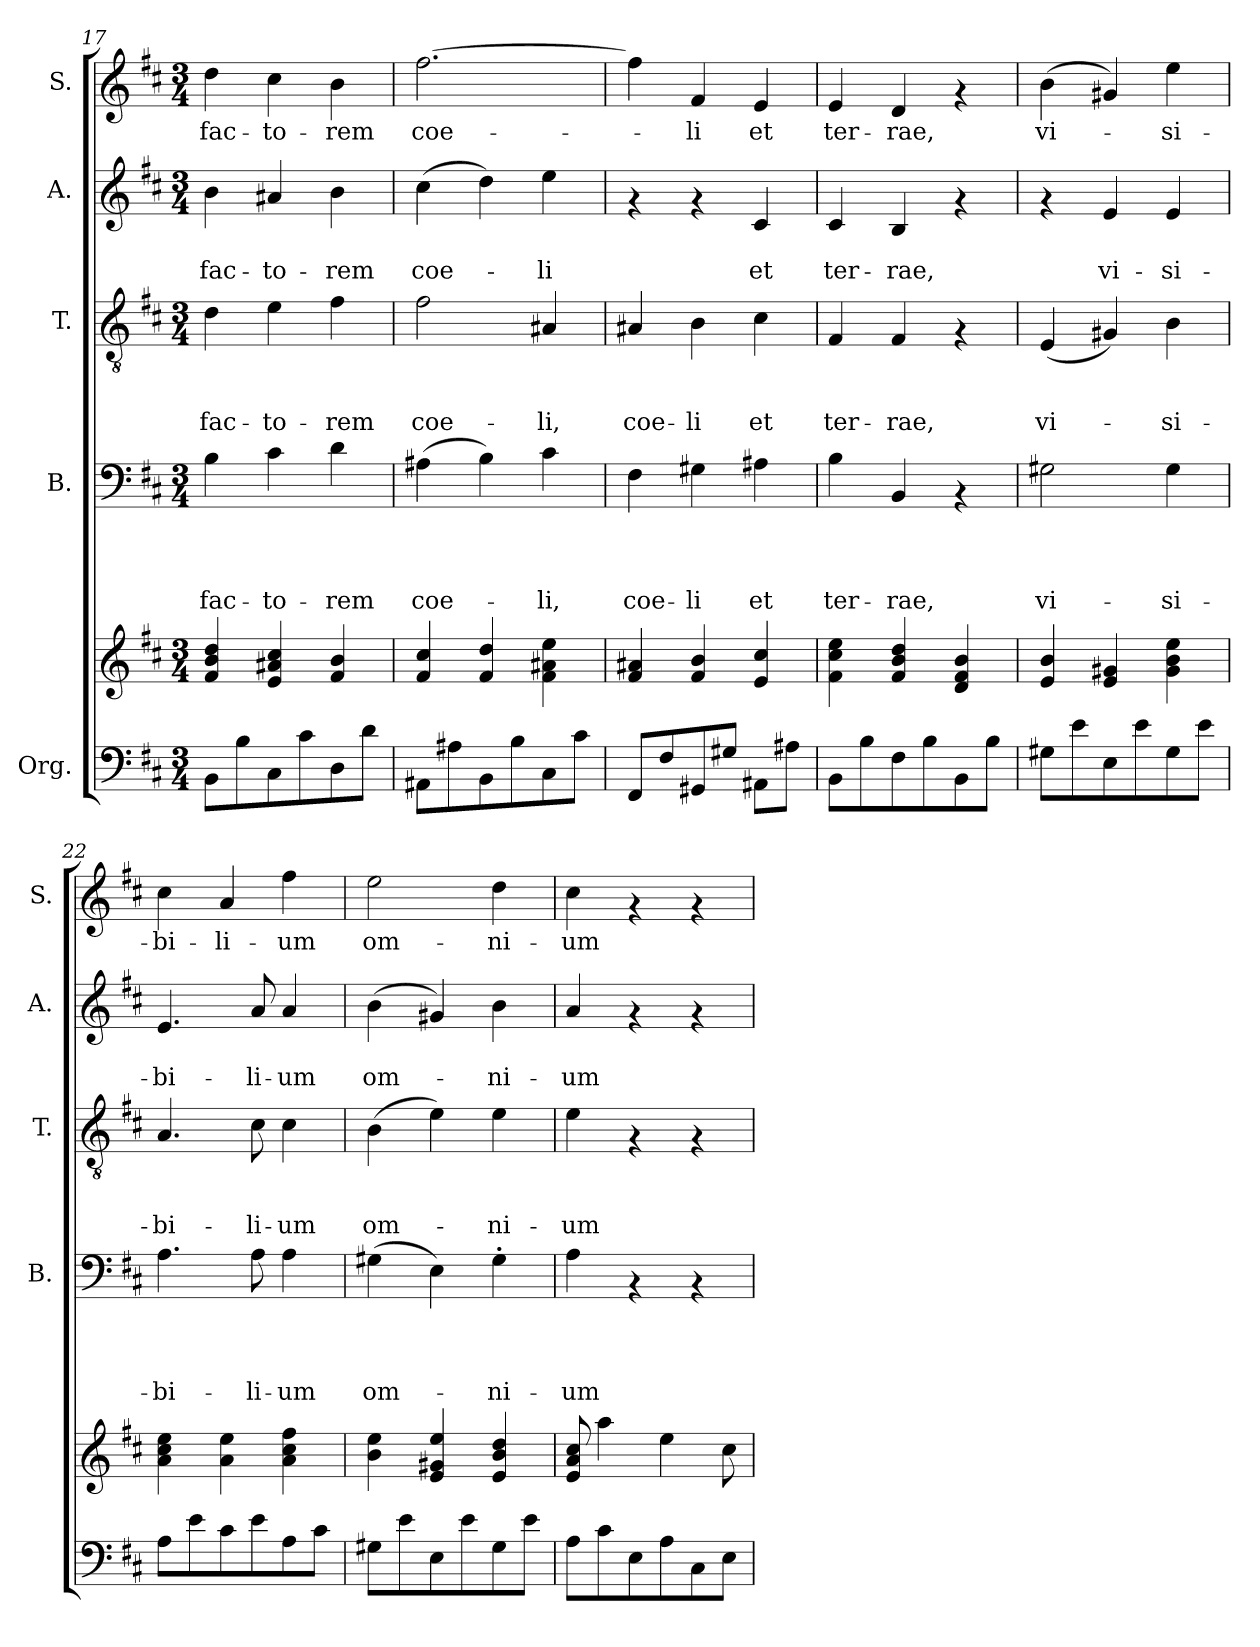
**kern	**kern	**kern	**text	**text	**text	**text	**kern	**text	**text	**text	**kern	**text	**text	**kern	**text
*part5	*part5	*part4	*part4	*part4	*part4	*part4	*part3	*part3	*part3	*part3	*part2	*part2	*part2	*part1	*part1
*staff6	*staff5	*staff4	*staff4	*staff4	*staff4	*staff4	*staff3	*staff3	*staff3	*staff3	*staff2	*staff2	*staff2	*staff1	*staff1
*I"Org.	*	*I"B.	*	*	*	*	*I"T.	*	*	*	*I"A.	*	*	*I"S.	*
*	*	*I'B.	*	*	*	*	*I'T.	*	*	*	*I'A.	*	*	*I'S.	*
*clefF4	*clefG2	*clefF4	*	*	*	*	*clefGv2	*	*	*	*clefG2	*	*	*clefG2	*
*k[f#c#]	*k[f#c#]	*k[f#c#]	*	*	*	*	*k[f#c#]	*	*	*	*k[f#c#]	*	*	*k[f#c#]	*
*D:	*D:	*D:	*	*	*	*	*D:	*	*	*	*D:	*	*	*D:	*
*M3/4	*M3/4	*M3/4	*	*	*	*	*M3/4	*	*	*	*M3/4	*	*	*M3/4	*
=17	=17	=17	=17	=17	=17	=17	=17	=17	=17	=17	=17	=17	=17	=17	=17
!	!	!	!	!	!	!LO:LY:b	!	!	!	!LO:LY:b	!	!	!LO:LY:b	!	!LO:LY:b
8BB\L	4f#/ 4b/ 4dd/	4B\	.	.	.	fac-	4d\	.	.	fac-	4b\	.	fac-	4dd\	fac-
8B\	.	.	.	.	.	.	.	.	.	.	.	.	.	.	.
!	!	!	!	!	!	!LO:LY:b	!	!	!	!LO:LY:b	!	!	!LO:LY:b	!	!LO:LY:b
8C#\	4e/ 4a#X/ 4cc#/	4c#\	.	.	.	-to-	4e\	.	.	-to-	4a#X/	.	-to-	4cc#\	-to-
8c#\	.	.	.	.	.	.	.	.	.	.	.	.	.	.	.
!	!	!	!	!	!	!LO:LY:b	!	!	!	!LO:LY:b	!	!	!LO:LY:b	!	!LO:LY:b
8D\	4f#/ 4b/	4d\	.	.	.	-rem	4f#\	.	.	-rem	4b\	.	-rem	4b\	-rem
8d\J	.	.	.	.	.	.	.	.	.	.	.	.	.	.	.
!!LO:PB:g=z
=18	=18	=18	=18	=18	=18	=18	=18	=18	=18	=18	=18	=18	=18	=18	=18
!	!	!	!	!	!	!LO:LY:b	!	!	!	!LO:LY:b	!	!	!LO:LY:b	!	!LO:LY:b
8AA#X\L	4f#/ 4cc#/	(>4A#X\	.	.	.	coe-	2f#\	.	.	coe-	(>4cc#\	.	coe-	[>2.ff#\	coe-
8A#X\	.	.	.	.	.	.	.	.	.	.	.	.	.	.	.
8BB\	4f#/ 4dd/	4B\)	.	.	.	.	.	.	.	.	4dd\)	.	.	.	.
8B\	.	.	.	.	.	.	.	.	.	.	.	.	.	.	.
!	!	!	!	!	!	!LO:LY:b	!	!	!	!LO:LY:b	!	!	!LO:LY:b	!	!
8C#\	4f#\ 4a#X\ 4ee\	4c#\	.	.	.	-li,	4A#X/	.	.	-li,	4ee\	.	-li	.	.
8c#\J	.	.	.	.	.	.	.	.	.	.	.	.	.	.	.
=19	=19	=19	=19	=19	=19	=19	=19	=19	=19	=19	=19	=19	=19	=19	=19
!	!	!	!	!	!	!LO:LY:b	!	!	!	!LO:LY:b	!	!	!	!	!
8FF#/L	4f#/ 4a#X/	4F#\	.	.	.	coe-	4A#X/	.	.	coe-	4rf	.	.	4ff#\]	.
8F#/	.	.	.	.	.	.	.	.	.	.	.	.	.	.	.
!	!	!	!	!	!	!LO:LY:b	!	!	!	!LO:LY:b	!	!	!	!	!LO:LY:b
8GG#X/	4f#/ 4b/	4G#X\	.	.	.	-li	4B\	.	.	-li	4rf	.	.	4f#/	-li
8G#X/J	.	.	.	.	.	.	.	.	.	.	.	.	.	.	.
!	!	!	!	!	!	!LO:LY:b	!	!	!	!LO:LY:b	!	!	!LO:LY:b	!	!LO:LY:b
8AA#X\L	4e/ 4cc#/	4A#X\	.	.	.	et	4c#\	.	.	et	4c#/	.	et	4e/	et
8A#X\J	.	.	.	.	.	.	.	.	.	.	.	.	.	.	.
=20	=20	=20	=20	=20	=20	=20	=20	=20	=20	=20	=20	=20	=20	=20	=20
!	!	!	!	!	!	!LO:LY:b	!	!	!	!LO:LY:b	!	!	!LO:LY:b	!	!LO:LY:b
8BB\L	4f#\ 4cc#\ 4ee\	4B\	.	.	.	ter-	4F#/	.	.	ter-	4c#/	.	ter-	4e/	ter-
8B\	.	.	.	.	.	.	.	.	.	.	.	.	.	.	.
!	!	!	!	!	!	!LO:LY:b	!	!	!	!LO:LY:b	!	!	!LO:LY:b	!	!LO:LY:b
8F#\	4f#/ 4b/ 4dd/	4BB/	.	.	.	-rae,	4F#/	.	.	-rae,	4B/	.	-rae,	4d/	-rae,
8B\	.	.	.	.	.	.	.	.	.	.	.	.	.	.	.
8BB\	4d/ 4f#/ 4b/	4rAA	.	.	.	.	4rF	.	.	.	4rf	.	.	4rf	.
8B\J	.	.	.	.	.	.	.	.	.	.	.	.	.	.	.
=21	=21	=21	=21	=21	=21	=21	=21	=21	=21	=21	=21	=21	=21	=21	=21
!	!	!	!	!	!	!LO:LY:b	!	!	!	!LO:LY:b	!	!	!	!	!LO:LY:b
8G#X\L	4e/ 4b/	2G#X\	.	.	.	vi-	(<4E/	.	.	vi-	4rf	.	.	(>4b\	vi-
8e\	.	.	.	.	.	.	.	.	.	.	.	.	.	.	.
!	!	!	!	!	!	!	!	!	!	!	!	!	!LO:LY:b	!	!
8E\	4e/ 4g#X/	.	.	.	.	.	4G#X/)	.	.	.	4e/	.	vi-	4g#X/)	.
8e\	.	.	.	.	.	.	.	.	.	.	.	.	.	.	.
!	!	!	!	!	!	!LO:LY:b	!	!	!	!LO:LY:b	!	!	!LO:LY:b	!	!LO:LY:b
8G#\	4g#\ 4b\ 4ee\	4G#\	.	.	.	-si-	4B\	.	.	-si-	4e/	.	-si-	4ee\	-si-
8e\J	.	.	.	.	.	.	.	.	.	.	.	.	.	.	.
=22	=22	=22	=22	=22	=22	=22	=22	=22	=22	=22	=22	=22	=22	=22	=22
!	!	!	!	!	!	!LO:LY:b	!	!	!	!LO:LY:b	!	!	!LO:LY:b	!	!LO:LY:b
8A\L	4a\ 4cc#\ 4ee\	4.A\	.	.	.	-bi-	4.A/	.	.	-bi-	4.e/	.	-bi-	4cc#\	-bi-
8e\	.	.	.	.	.	.	.	.	.	.	.	.	.	.	.
!	!	!	!	!	!	!	!	!	!	!	!	!	!	!	!LO:LY:b
8c#\	4a\ 4ee\	.	.	.	.	.	.	.	.	.	.	.	.	4a/	-li-
!	!	!	!	!	!	!LO:LY:b	!	!	!	!LO:LY:b	!	!	!LO:LY:b	!	!
8e\	.	8A\	.	.	.	-li-	8c#\	.	.	-li-	8a/	.	-li-	.	.
!	!	!	!	!	!	!LO:LY:b	!	!	!	!LO:LY:b	!	!	!LO:LY:b	!	!LO:LY:b
8A\	4a\ 4cc#\ 4ff#\	4A\	.	.	.	-um	4c#\	.	.	-um	4a/	.	-um	4ff#\	-um
8c#\J	.	.	.	.	.	.	.	.	.	.	.	.	.	.	.
=23	=23	=23	=23	=23	=23	=23	=23	=23	=23	=23	=23	=23	=23	=23	=23
!	!	!	!	!	!	!LO:LY:b	!	!	!	!LO:LY:b	!	!	!LO:LY:b	!	!LO:LY:b
8G#X\L	4b\ 4ee\	(>4G#X\	.	.	.	om-	(>4B\	.	.	om-	(>4b\	.	om-	2ee\	om-
8e\	.	.	.	.	.	.	.	.	.	.	.	.	.	.	.
8E\	4e/ 4g#X/ 4ee/	4E\)	.	.	.	.	4e\)	.	.	.	4g#X/)	.	.	.	.
8e\	.	.	.	.	.	.	.	.	.	.	.	.	.	.	.
!	!	!	!	!	!	!LO:LY:b	!	!	!	!LO:LY:b	!	!	!LO:LY:b	!	!LO:LY:b
8G#\	4e/ 4b/ 4dd/	4G#'>\	.	.	.	-ni-	4e\	.	.	-ni-	4b\	.	-ni-	4dd\	-ni-
8e\J	.	.	.	.	.	.	.	.	.	.	.	.	.	.	.
=24	=24	=24	=24	=24	=24	=24	=24	=24	=24	=24	=24	=24	=24	=24	=24
!	!	!	!	!	!	!LO:LY:b	!	!	!	!LO:LY:b	!	!	!LO:LY:b	!	!LO:LY:b
8A\L	8e/ 8a/ 8cc#/	4A\	.	.	.	-um	4e\	.	.	-um	4a/	.	-um	4cc#\	-um
8c#\	4aa\	.	.	.	.	.	.	.	.	.	.	.	.	.	.
8E\	.	4rAA	.	.	.	.	4rF	.	.	.	4rf	.	.	4rf	.
8A\	4ee\	.	.	.	.	.	.	.	.	.	.	.	.	.	.
8C#\	.	4rAA	.	.	.	.	4rF	.	.	.	4rf	.	.	4rf	.
8E\J	8cc#\	.	.	.	.	.	.	.	.	.	.	.	.	.	.
=	=	=	=	=	=	=	=	=	=	=	=	=	=	=	=
*-	*-	*-	*-	*-	*-	*-	*-	*-	*-	*-	*-	*-	*-	*-	*-
